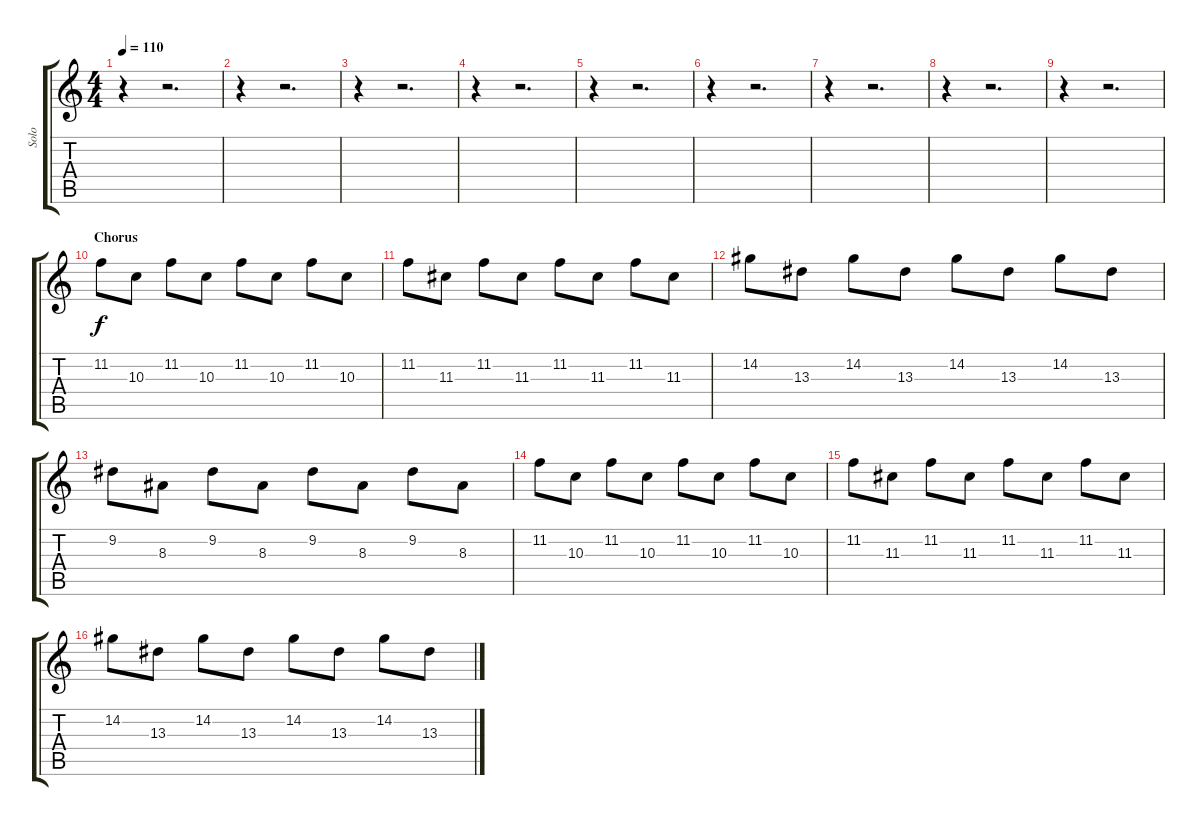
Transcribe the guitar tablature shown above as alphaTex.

\track ("Solo" "Solo") {instrument distortionguitar}
\staff {score tabs}
\tuning (B3 Gb3 D3 A2 E2 B1) {hide}
\ts (4 4)
\tempo 110
\clef g2
\ks c
r.4{dy f} r.2{d} |
r.4 r.2{d} |
r.4 r.2{d} |
r.4 r.2{d} |
r.4 r.2{d} |
r.4 r.2{d} |
r.4 r.2{d} |
r.4 r.2{d} |
r.4 r.2{d} |
\section ("" "Chorus")
11.2.8 10.3.8 11.2.8 10.3.8 11.2.8 10.3.8 11.2.8 10.3.8 |
11.2.8 11.3.8 11.2.8 11.3.8 11.2.8 11.3.8 11.2.8 11.3.8 |
14.2.8 13.3.8 14.2.8 13.3.8 14.2.8 13.3.8 14.2.8 13.3.8 |
9.2.8 8.3.8 9.2.8 8.3.8 9.2.8 8.3.8 9.2.8 8.3.8 |
11.2.8 10.3.8 11.2.8 10.3.8 11.2.8 10.3.8 11.2.8 10.3.8 |
11.2.8 11.3.8 11.2.8 11.3.8 11.2.8 11.3.8 11.2.8 11.3.8 |
14.2.8 13.3.8 14.2.8 13.3.8 14.2.8 13.3.8 14.2.8 13.3.8
